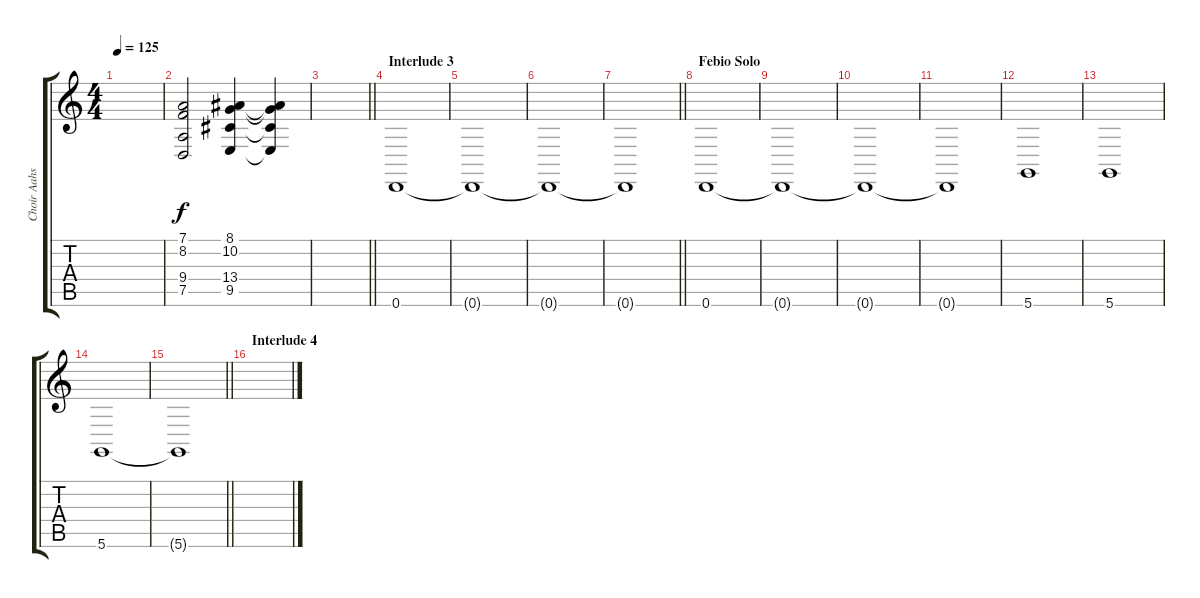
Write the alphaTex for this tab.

\track ("Choir Aahs" "Choir Aahs") {instrument choiraahs}
\staff {score tabs}
\tuning (D4 A3 F3 C3 G2 D2) {hide}
\ts (4 4)
\tempo 125
\clef g2
\ks c
|
(7.1 8.2 9.4 7.5).2 (8.1 10.2 13.4 9.5).4 (8.1{t} 10.2{t} 13.4{t} 9.5{t}).4 |
\barLineRight lightlight
|
\section ("" "Interlude 3")
0.6.1 |
0.6{t}.1 |
0.6{t}.1 |
\barLineRight lightlight
0.6{t}.1 |
\section ("" "Febio Solo ")
0.6.1 |
0.6{t}.1 |
0.6{t}.1 |
0.6{t}.1 |
5.6.1 |
5.6.1 |
5.6.1 |
\barLineRight lightlight
5.6{t}.1 |
\section ("" "Interlude 4")
